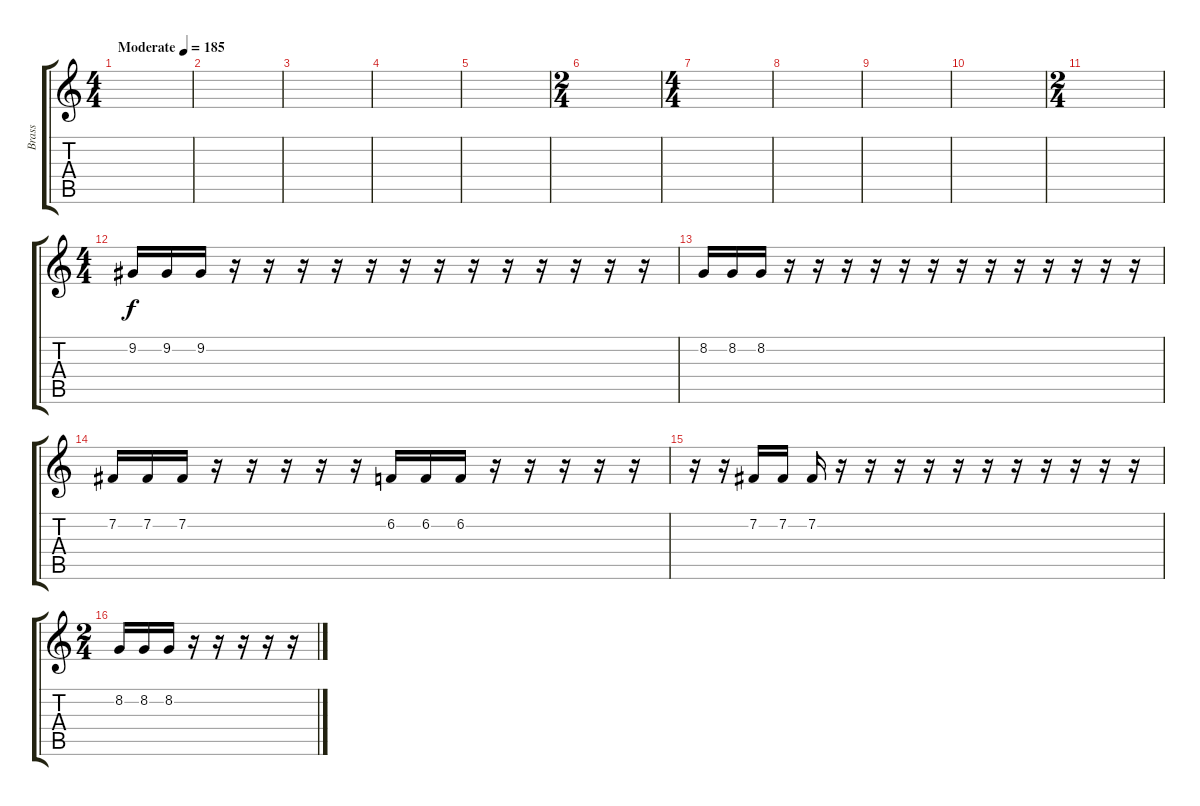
\track ("Brass" "Brass") {instrument brasssection}
\staff {score tabs}
\tuning (E4 B3 G3 D3 A2 E2) {hide}
\ts (4 4)
\tempo (185 "Moderate")
\clef g2
\ks c
|
|
|
|
|
\ts (2 4)
|
\ts (4 4)
|
|
|
|
\ts (2 4)
|
\ts (4 4)
9.2.16 9.2.16 9.2.16 r.16 r.16 r.16 r.16 r.16 r.16 r.16 r.16 r.16 r.16 r.16 r.16 r.16 |
8.2.16 8.2.16 8.2.16 r.16 r.16 r.16 r.16 r.16 r.16 r.16 r.16 r.16 r.16 r.16 r.16 r.16 |
7.2.16 7.2.16 7.2.16 r.16 r.16 r.16 r.16 r.16 6.2.16 6.2.16 6.2.16 r.16 r.16 r.16 r.16 r.16 |
r.16 r.16 7.2.16 7.2.16 7.2.16 r.16 r.16 r.16 r.16 r.16 r.16 r.16 r.16 r.16 r.16 r.16 |
\ts (2 4)
8.2.16 8.2.16 8.2.16 r.16 r.16 r.16 r.16 r.16
